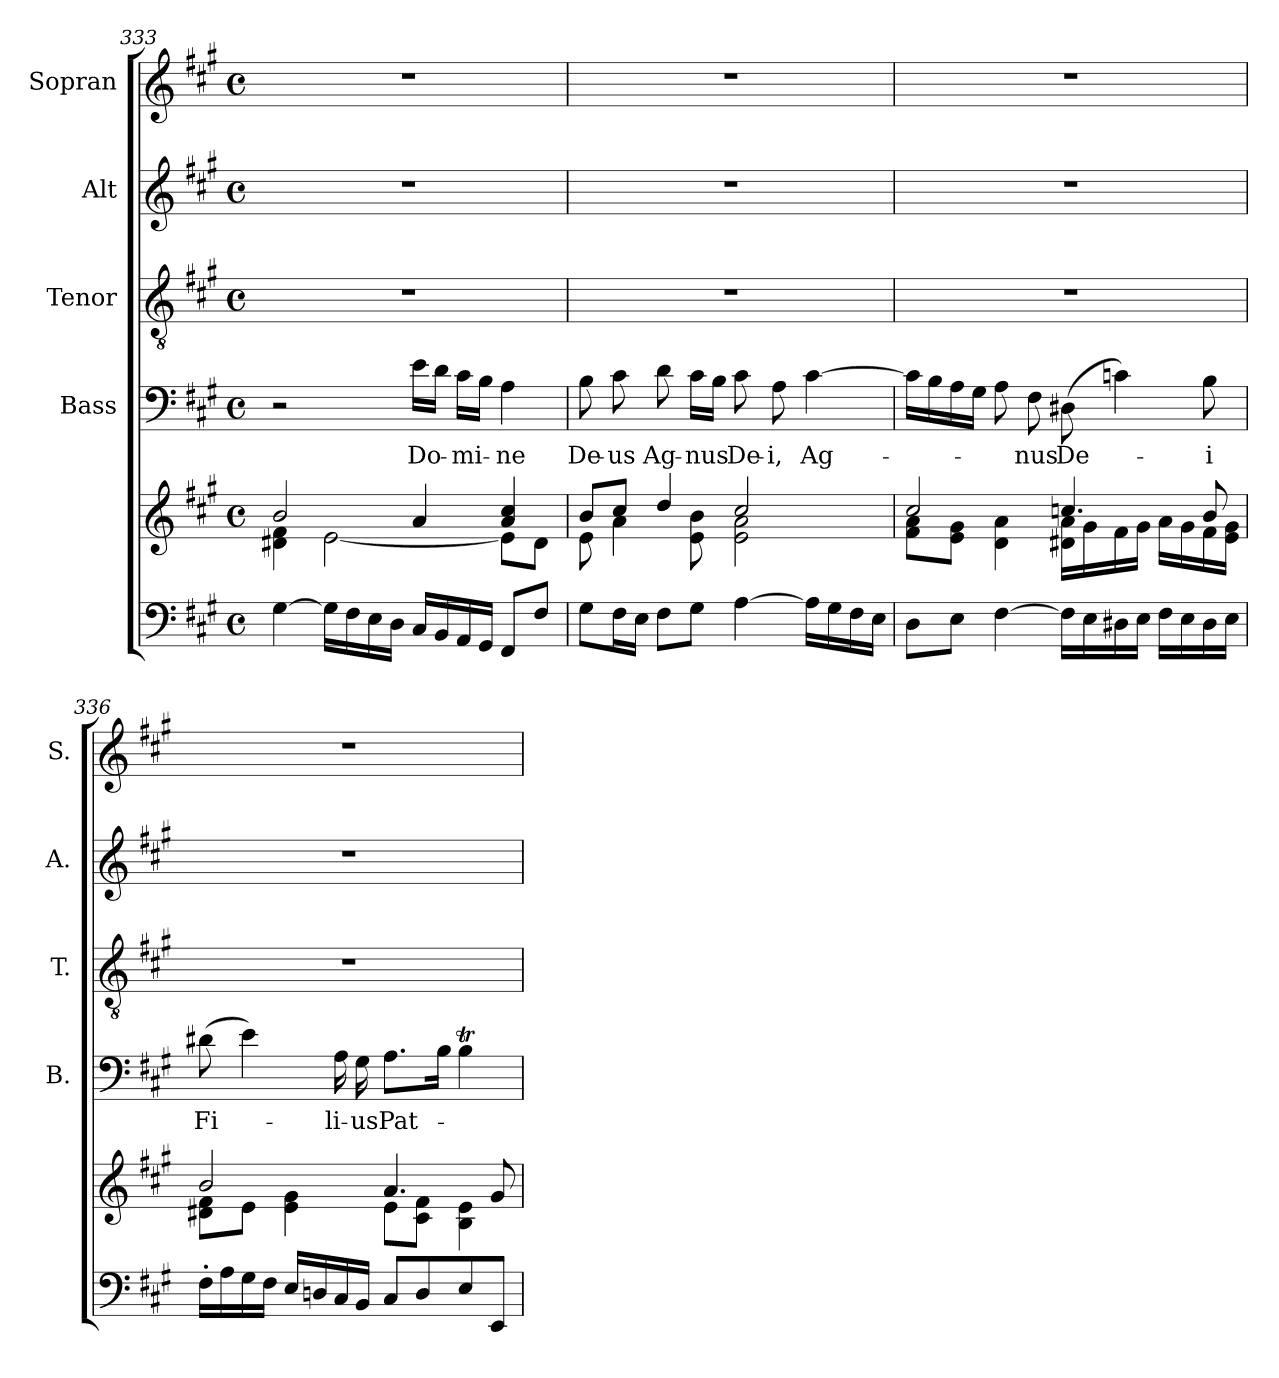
**kern	**kern	**kern	**text	**kern	**kern	**kern
*part5	*part5	*part4	*part4	*part3	*part2	*part1
*staff6	*staff5	*staff4	*staff4	*staff3	*staff2	*staff1
*	*	*I"Bass	*	*I"Tenor	*I"Alt	*I"Sopran
*	*	*I'B.	*	*I'T.	*I'A.	*I'S.
*clefF4	*clefG2	*clefF4	*	*clefGv2	*clefG2	*clefG2
*k[f#c#g#]	*k[f#c#g#]	*k[f#c#g#]	*	*k[f#c#g#]	*k[f#c#g#]	*k[f#c#g#]
*A:	*A:	*A:	*	*A:	*A:	*A:
*M4/4	*M4/4	*M4/4	*	*M4/4	*M4/4	*M4/4
*met(c)	*met(c)	*met(c)	*	*met(c)	*met(c)	*met(c)
=333	=333	=333	=333	=333	=333	=333
*	*^	*	*	*	*	*
[4G#\	2b/	4d#X\ 4f#\	2r	.	1r	1r	1r
16G#\LL]	.	[<2e\	.	.	.	.	.
16F#\	.	.	.	.	.	.	.
16E\	.	.	.	.	.	.	.
16D\JJ	.	.	.	.	.	.	.
!	!	!	!	!LO:LY:b	!	!	!
16C#/LL	4a/	.	16e\LL	Do-	.	.	.
16BB/	.	.	16d\JJ	.	.	.	.
!	!	!	!	!LO:LY:b	!	!	!
16AA/	.	.	16c#\LL	-mi-	.	.	.
16GG#/JJ	.	.	16B\JJ	.	.	.	.
!	!	!	!	!LO:LY:b	!	!	!
8FF#/L	4a/ 4cc#/	8e\L]	4A\	-ne	.	.	.
8F#/J	.	8d#\J	.	.	.	.	.
!!LO:PB:g=z
=334	=334	=334	=334	=334	=334	=334	=334
!	!	!	!	!LO:LY:b	!	!	!
8G#\L	8b/L	8e\	8B\	De-	1r	1r	1r
!	!	!	!	!LO:LY:b	!	!	!
16F#\L	8cc#/J	4a\	8c#\	-us	.	.	.
16E\JJ	.	.	.	.	.	.	.
!	!	!	!	!LO:LY:b	!	!	!
8F#\L	4dd/	.	8d\	Ag-	.	.	.
!	!	!	!	!LO:LY:b	!	!	!
8G#\J	.	8e\ 8b\	16c#\LL	-nus	.	.	.
.	.	.	16B\JJ	.	.	.	.
!	!	!	!	!LO:LY:b	!	!	!
[4A\	2cc#/	2e\ 2a\	8c#\	De-	.	.	.
!	!	!	!	!LO:LY:b	!	!	!
.	.	.	8A\	-i,	.	.	.
!	!	!	!	!LO:LY:b	!	!	!
16A\LL]	.	.	[4c#\	Ag-	.	.	.
16G#\	.	.	.	.	.	.	.
16F#\	.	.	.	.	.	.	.
16E\JJ	.	.	.	.	.	.	.
=335	=335	=335	=335	=335	=335	=335	=335
8D\L	2cc#/	8f#\ 8a\L	16c#\LL]	.	1r	1r	1r
.	.	.	16B\	.	.	.	.
8E\J	.	8e\ 8g#\J	16A\	.	.	.	.
.	.	.	16G#\JJ	.	.	.	.
[4F#\	.	4d\ 4a\	8A\	.	.	.	.
!	!	!	!	!LO:LY:b	!	!	!
.	.	.	8F#\	-nus	.	.	.
!	!	!	!	!LO:LY:b	!	!	!
16F#\LL]	4.ccn/	16d#X\ 16a\LL	(>8D#X\	De-	.	.	.
16E\	.	16g#\	.	.	.	.	.
16D#X\	.	16f#\	4cn\)	.	.	.	.
16E\JJ	.	16g#\JJ	.	.	.	.	.
16F#\LL	.	16a\LL	.	.	.	.	.
16E\	.	16g#\	.	.	.	.	.
!	!	!	!	!LO:LY:b	!	!	!
16D#\	8b/	16f#\	8B\	-i	.	.	.
16E\JJ	.	16e\ 16g#\JJ	.	.	.	.	.
=336	=336	=336	=336	=336	=336	=336	=336
!	!	!	!	!LO:LY:b	!	!	!
16F#'>\LL	2b/	8d#X\ 8f#\L	(>8d#X\	Fi-	1r	1r	1r
16A\	.	.	.	.	.	.	.
16G#\	.	8e\J	4e\)	.	.	.	.
16F#\JJ	.	.	.	.	.	.	.
16E/LL	.	4e\ 4g#\	.	.	.	.	.
16Dn/	.	.	.	.	.	.	.
!	!	!	!	!LO:LY:b	!	!	!
16C#/	.	.	16A\	-li-	.	.	.
!	!	!	!	!LO:LY:b	!	!	!
16BB/JJ	.	.	16G#\	-us	.	.	.
!	!	!	!	!LO:LY:b	!	!	!
8C#/L	4.a/	8e\L	8.A\L	Pat-	.	.	.
8D/	.	8c#\ 8f#\J	.	.	.	.	.
.	.	.	16B\Jk	.	.	.	.
8E/	.	4B\ 4e\	4BT\	.	.	.	.
8EE/J	8g#/	.	.	.	.	.	.
*	*v	*v	*	*	*	*	*
=	=	=	=	=	=	=
*-	*-	*-	*-	*-	*-	*-
